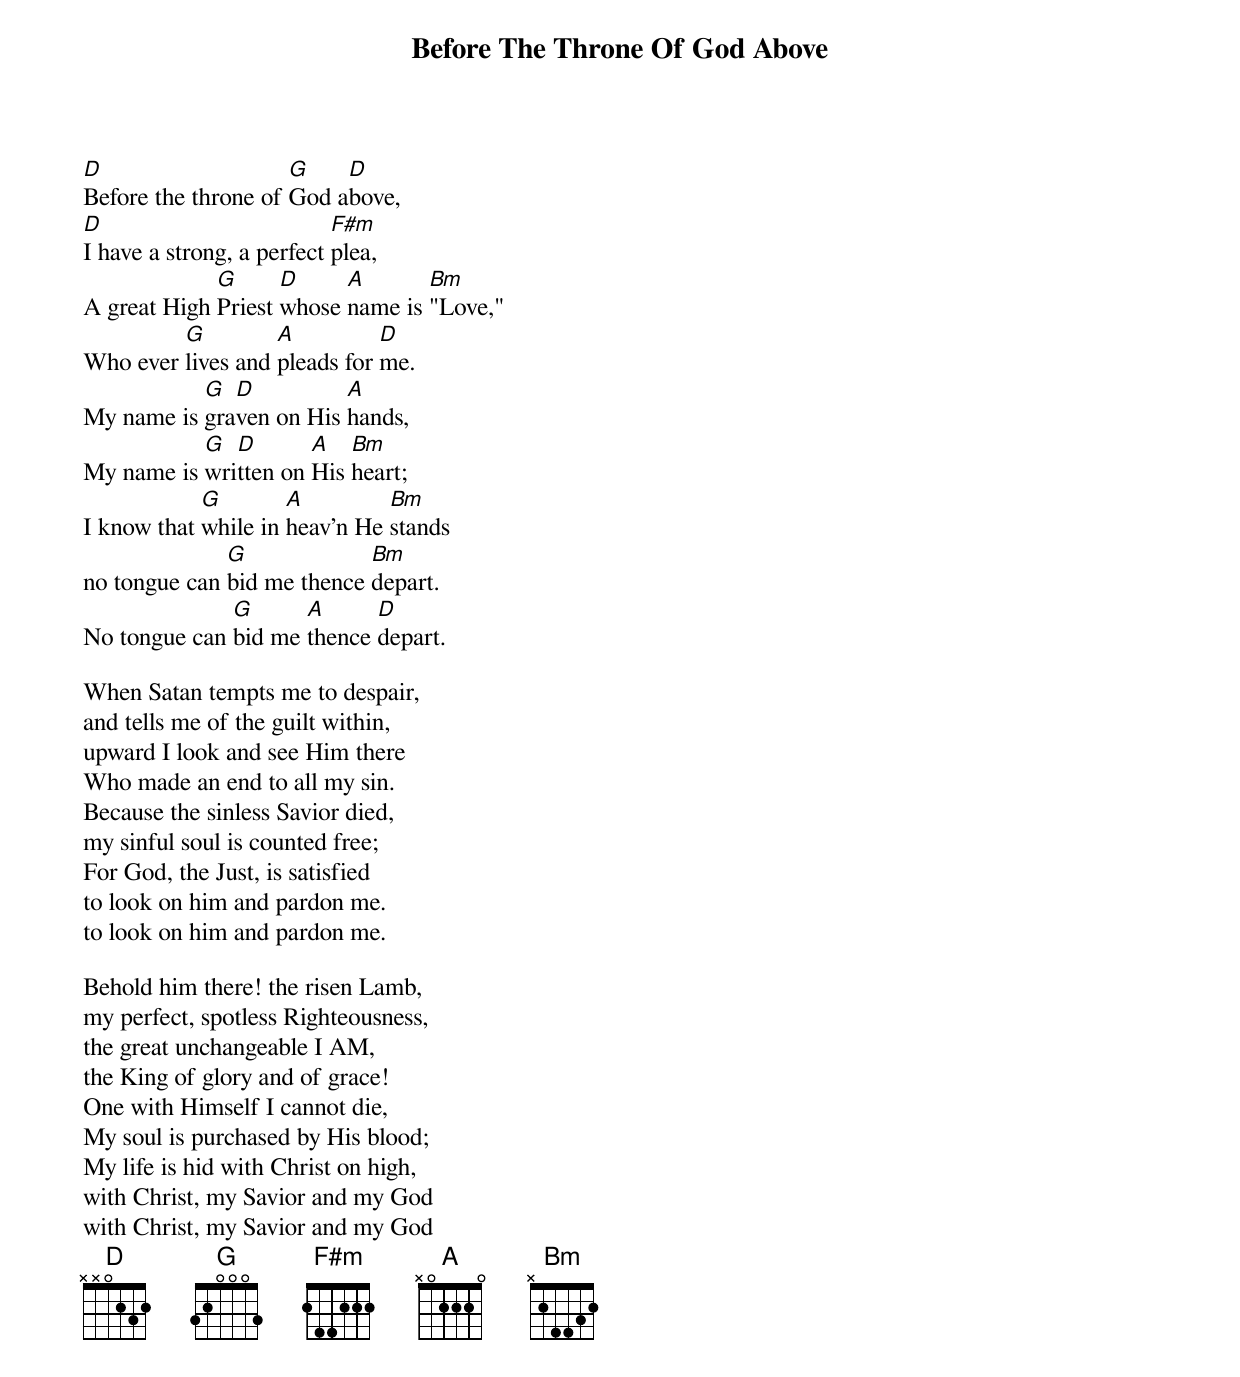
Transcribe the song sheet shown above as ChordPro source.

{t:Before The Throne Of God Above}

[D]Before the throne of [G]God a[D]bove,
[D]I have a strong, a perfect [F#m]plea,
A great High [G]Priest [D]whose [A]name is [Bm]"Love,"
Who ever [G]lives and [A]pleads for [D]me.
My name is [G]gra[D]ven on His [A]hands,
My name is [G]wri[D]tten on [A]His [Bm]heart;
I know that [G]while in [A]heav'n He [Bm]stands
no tongue can [G]bid me thence [Bm]depart.
No tongue can [G]bid me [A]thence [D]depart.

When Satan tempts me to despair,
and tells me of the guilt within,
upward I look and see Him there
Who made an end to all my sin.
Because the sinless Savior died,
my sinful soul is counted free;
For God, the Just, is satisfied
to look on him and pardon me.
to look on him and pardon me.

Behold him there! the risen Lamb,
my perfect, spotless Righteousness,
the great unchangeable I AM,
the King of glory and of grace!
One with Himself I cannot die,
My soul is purchased by His blood;
My life is hid with Christ on high,
with Christ, my Savior and my God
with Christ, my Savior and my God
